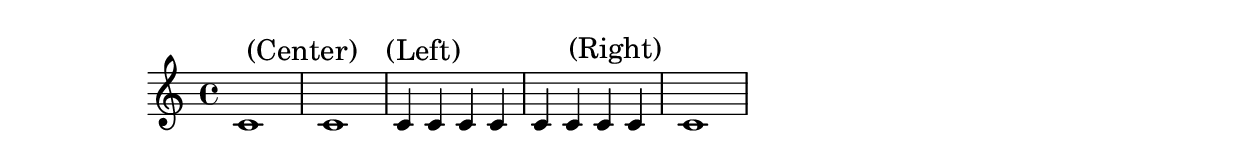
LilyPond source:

%% Do not edit this file; it is automatically
%% generated from LSR http://lsr.dsi.unimi.it
%% This file is in the public domain.
\version "2.13.39"

\header {
  lsrtags = "text"

  texidoc = "
By default the @code{\\mark} command centers objects over a bar line.
This behavior can be modified to align at right or left.

"
  doctitle = "Aligning objects created with the \\mark command"
} % begin verbatim

\relative c' {
  c1 \mark "(Center)"
  c1
  \once \override Score.RehearsalMark #'self-alignment-X = #LEFT
  \mark "(Left)"
  c4 c c c
  c4 c c c
  \once \override Score.RehearsalMark #'self-alignment-X = #RIGHT
  \mark "(Right)"
  c1
}


